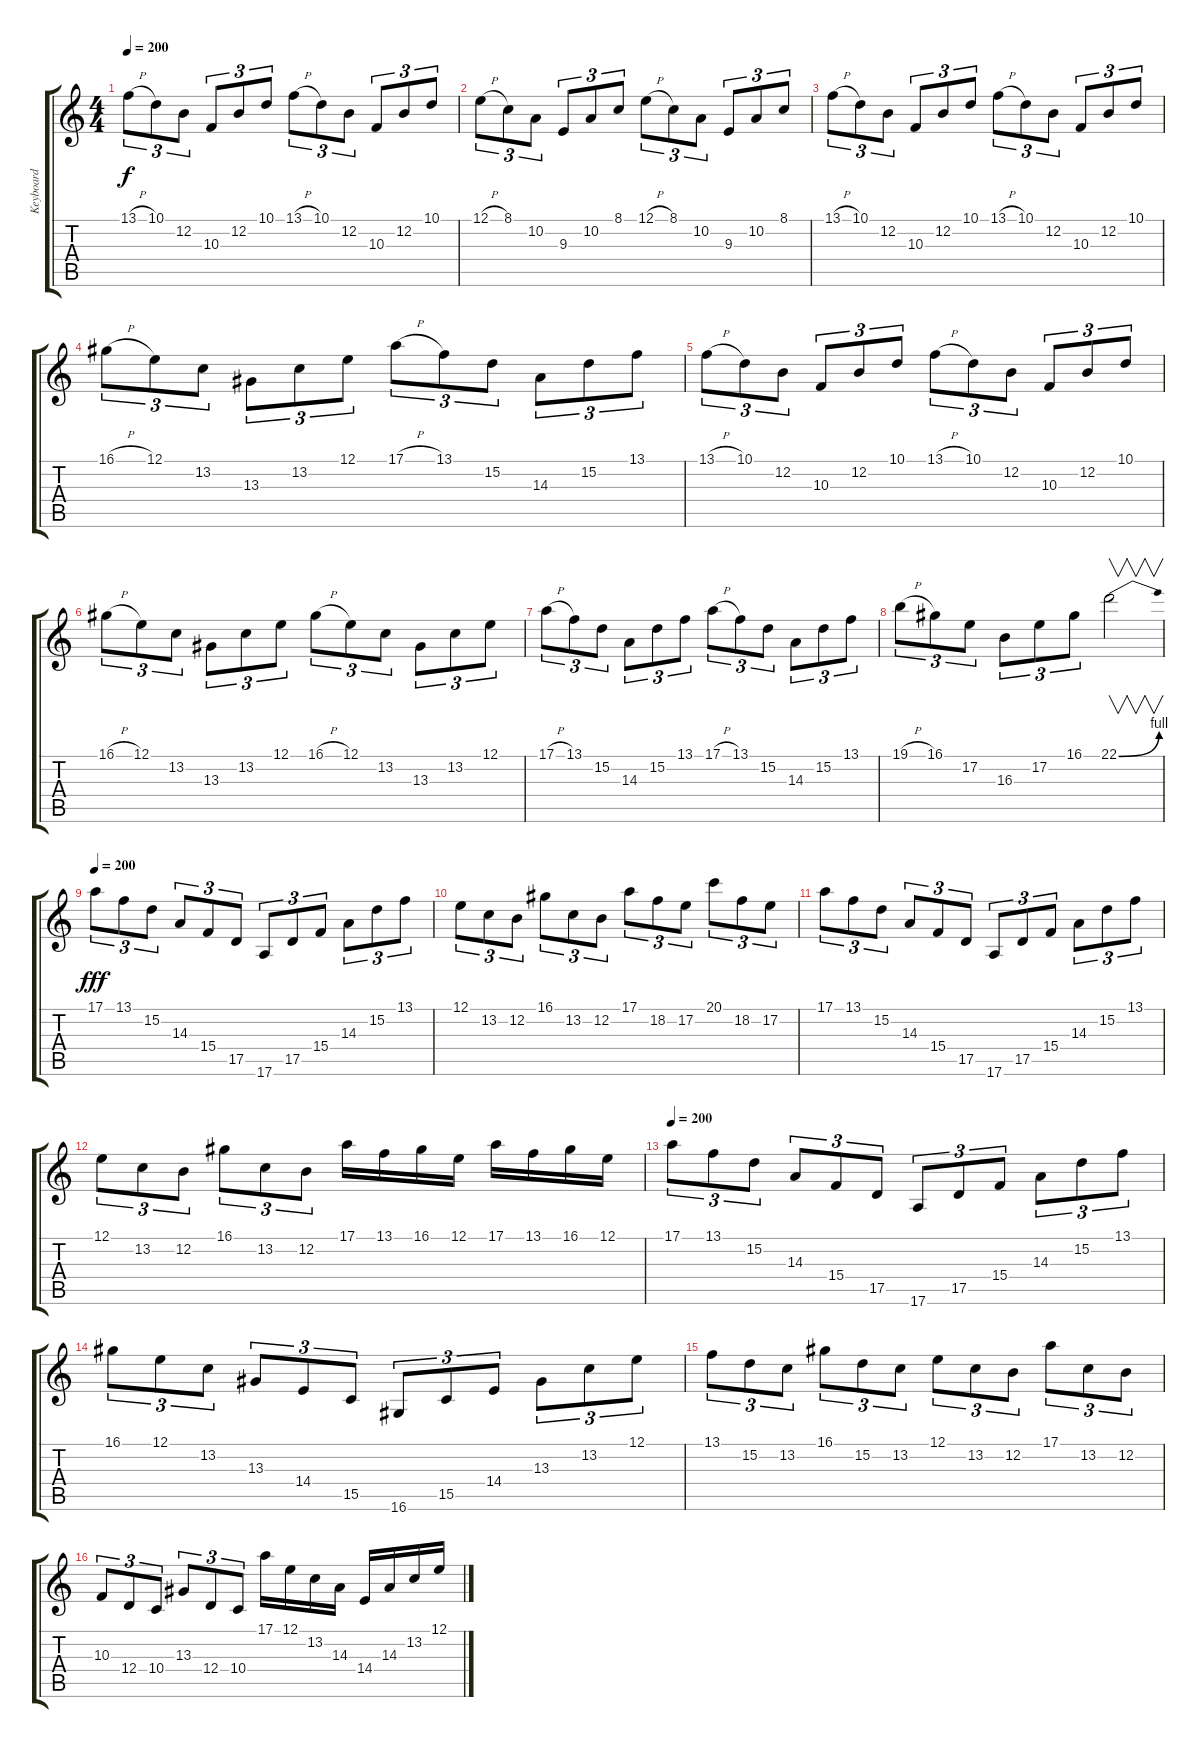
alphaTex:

\track ("Keyboard" "Keyboard") {instrument lead2sawtooth}
\staff {score tabs}
\tuning (E4 B3 G3 D3 A2 E2) {hide}
\ts (4 4)
\tempo 200
\clef g2
\ks c
13.1{h}.8{tu (3 2) dy f} 10.1.8{tu (3 2)} 12.2.8{tu (3 2)} 10.3.8{tu (3 2)} 12.2.8{tu (3 2)} 10.1.8{tu (3 2)} 13.1{h}.8{tu (3 2)} 10.1.8{tu (3 2)} 12.2.8{tu (3 2)} 10.3.8{tu (3 2)} 12.2.8{tu (3 2)} 10.1.8{tu (3 2)} |
12.1{h}.8{tu (3 2)} 8.1.8{tu (3 2)} 10.2.8{tu (3 2)} 9.3.8{tu (3 2)} 10.2.8{tu (3 2)} 8.1.8{tu (3 2)} 12.1{h}.8{tu (3 2)} 8.1.8{tu (3 2)} 10.2.8{tu (3 2)} 9.3.8{tu (3 2)} 10.2.8{tu (3 2)} 8.1.8{tu (3 2)} |
13.1{h}.8{tu (3 2)} 10.1.8{tu (3 2)} 12.2.8{tu (3 2)} 10.3.8{tu (3 2)} 12.2.8{tu (3 2)} 10.1.8{tu (3 2)} 13.1{h}.8{tu (3 2)} 10.1.8{tu (3 2)} 12.2.8{tu (3 2)} 10.3.8{tu (3 2)} 12.2.8{tu (3 2)} 10.1.8{tu (3 2)} |
16.1{h}.8{tu (3 2)} 12.1.8{tu (3 2)} 13.2.8{tu (3 2)} 13.3.8{tu (3 2)} 13.2.8{tu (3 2)} 12.1.8{tu (3 2)} 17.1{h}.8{tu (3 2)} 13.1.8{tu (3 2)} 15.2.8{tu (3 2)} 14.3.8{tu (3 2)} 15.2.8{tu (3 2)} 13.1.8{tu (3 2)} |
13.1{h}.8{tu (3 2)} 10.1.8{tu (3 2)} 12.2.8{tu (3 2)} 10.3.8{tu (3 2)} 12.2.8{tu (3 2)} 10.1.8{tu (3 2)} 13.1{h}.8{tu (3 2)} 10.1.8{tu (3 2)} 12.2.8{tu (3 2)} 10.3.8{tu (3 2)} 12.2.8{tu (3 2)} 10.1.8{tu (3 2)} |
16.1{h}.8{tu (3 2)} 12.1.8{tu (3 2)} 13.2.8{tu (3 2)} 13.3.8{tu (3 2)} 13.2.8{tu (3 2)} 12.1.8{tu (3 2)} 16.1{h}.8{tu (3 2)} 12.1.8{tu (3 2)} 13.2.8{tu (3 2)} 13.3.8{tu (3 2)} 13.2.8{tu (3 2)} 12.1.8{tu (3 2)} |
17.1{h}.8{tu (3 2)} 13.1.8{tu (3 2)} 15.2.8{tu (3 2)} 14.3.8{tu (3 2)} 15.2.8{tu (3 2)} 13.1.8{tu (3 2)} 17.1{h}.8{tu (3 2)} 13.1.8{tu (3 2)} 15.2.8{tu (3 2)} 14.3.8{tu (3 2)} 15.2.8{tu (3 2)} 13.1.8{tu (3 2)} |
19.1{h}.8{tu (3 2)} 16.1.8{tu (3 2)} 17.2.8{tu (3 2)} 16.3.8{tu (3 2)} 17.2.8{tu (3 2)} 16.1.8{tu (3 2)} 22.1{be (bend 0 0 60 4)}.2{v} |
\tempo 200
17.1.8{tu (3 2) dy fff} 13.1.8{tu (3 2)} 15.2.8{tu (3 2)} 14.3.8{tu (3 2)} 15.4.8{tu (3 2)} 17.5.8{tu (3 2)} 17.6.8{tu (3 2)} 17.5.8{tu (3 2)} 15.4.8{tu (3 2)} 14.3.8{tu (3 2)} 15.2.8{tu (3 2)} 13.1.8{tu (3 2)} |
12.1.8{tu (3 2)} 13.2.8{tu (3 2)} 12.2.8{tu (3 2)} 16.1.8{tu (3 2)} 13.2.8{tu (3 2)} 12.2.8{tu (3 2)} 17.1.8{tu (3 2)} 18.2.8{tu (3 2)} 17.2.8{tu (3 2)} 20.1.8{tu (3 2)} 18.2.8{tu (3 2)} 17.2.8{tu (3 2)} |
17.1.8{tu (3 2)} 13.1.8{tu (3 2)} 15.2.8{tu (3 2)} 14.3.8{tu (3 2)} 15.4.8{tu (3 2)} 17.5.8{tu (3 2)} 17.6.8{tu (3 2)} 17.5.8{tu (3 2)} 15.4.8{tu (3 2)} 14.3.8{tu (3 2)} 15.2.8{tu (3 2)} 13.1.8{tu (3 2)} |
12.1.8{tu (3 2)} 13.2.8{tu (3 2)} 12.2.8{tu (3 2)} 16.1.8{tu (3 2)} 13.2.8{tu (3 2)} 12.2.8{tu (3 2)} 17.1.16 13.1.16 16.1.16 12.1.16 17.1.16 13.1.16 16.1.16 12.1.16 |
\tempo 200
17.1.8{tu (3 2)} 13.1.8{tu (3 2)} 15.2.8{tu (3 2)} 14.3.8{tu (3 2)} 15.4.8{tu (3 2)} 17.5.8{tu (3 2)} 17.6.8{tu (3 2)} 17.5.8{tu (3 2)} 15.4.8{tu (3 2)} 14.3.8{tu (3 2)} 15.2.8{tu (3 2)} 13.1.8{tu (3 2)} |
16.1.8{tu (3 2)} 12.1.8{tu (3 2)} 13.2.8{tu (3 2)} 13.3.8{tu (3 2)} 14.4.8{tu (3 2)} 15.5.8{tu (3 2)} 16.6.8{tu (3 2)} 15.5.8{tu (3 2)} 14.4.8{tu (3 2)} 13.3.8{tu (3 2)} 13.2.8{tu (3 2)} 12.1.8{tu (3 2)} |
13.1.8{tu (3 2)} 15.2.8{tu (3 2)} 13.2.8{tu (3 2)} 16.1.8{tu (3 2)} 15.2.8{tu (3 2)} 13.2.8{tu (3 2)} 12.1.8{tu (3 2)} 13.2.8{tu (3 2)} 12.2.8{tu (3 2)} 17.1.8{tu (3 2)} 13.2.8{tu (3 2)} 12.2.8{tu (3 2)} |
10.3.8{tu (3 2)} 12.4.8{tu (3 2)} 10.4.8{tu (3 2)} 13.3.8{tu (3 2)} 12.4.8{tu (3 2)} 10.4.8{tu (3 2)} 17.1.16 12.1.16 13.2.16 14.3.16 14.4.16 14.3.16 13.2.16 12.1.16
